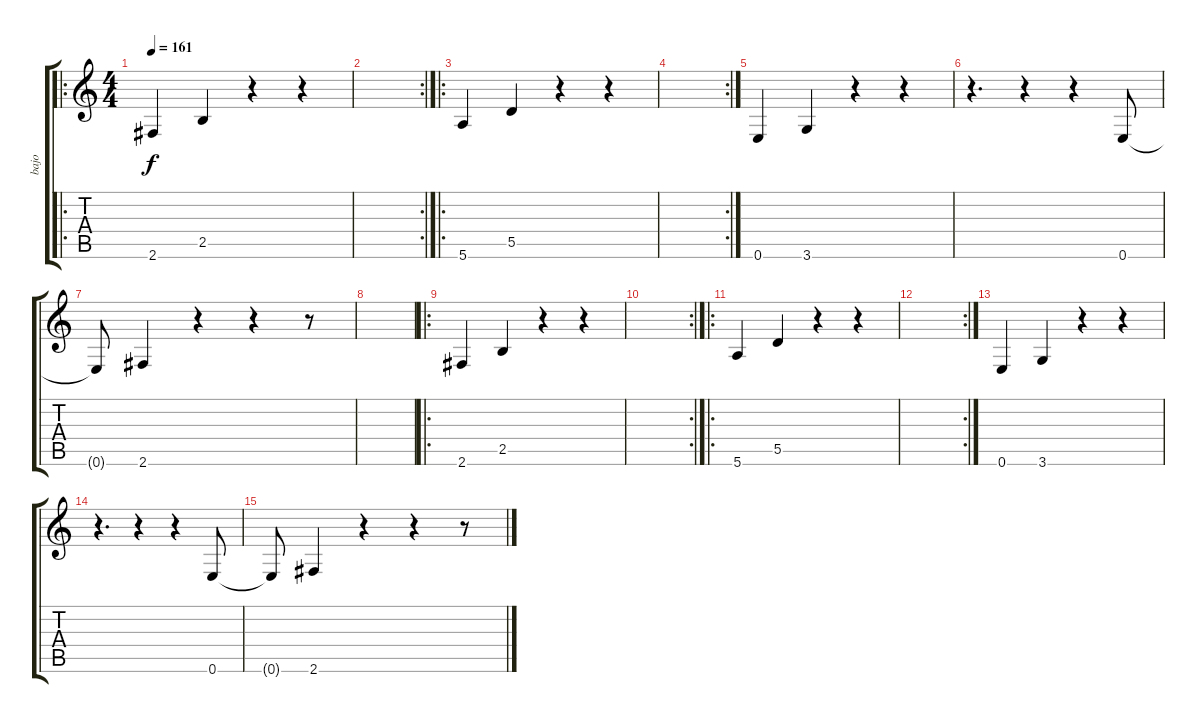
\track ("bajo" "bajo") {instrument electricbasspick}
\staff {score tabs}
\tuning (E4 B3 G3 D3 A2 E2) {hide}
\ro
\ts (4 4)
\tempo 161
\clef g2
\ks c
2.6.4{dy f instrument electricbasspick} 2.5.4 r.4 r.4 |
\rc 2
|
\ro
5.6.4 5.5.4 r.4 r.4 |
\rc 2
|
0.6.4 3.6.4 r.4 r.4 |
r.4{d} r.4 r.4 0.6.8 |
0.6{t}.8 2.6.4 r.4 r.4 r.8 |
|
\ro
2.6.4 2.5.4 r.4 r.4 |
\rc 2
|
\ro
5.6.4 5.5.4 r.4 r.4 |
\rc 2
|
0.6.4 3.6.4 r.4 r.4 |
r.4{d} r.4 r.4 0.6.8 |
0.6{t}.8 2.6.4 r.4 r.4 r.8
